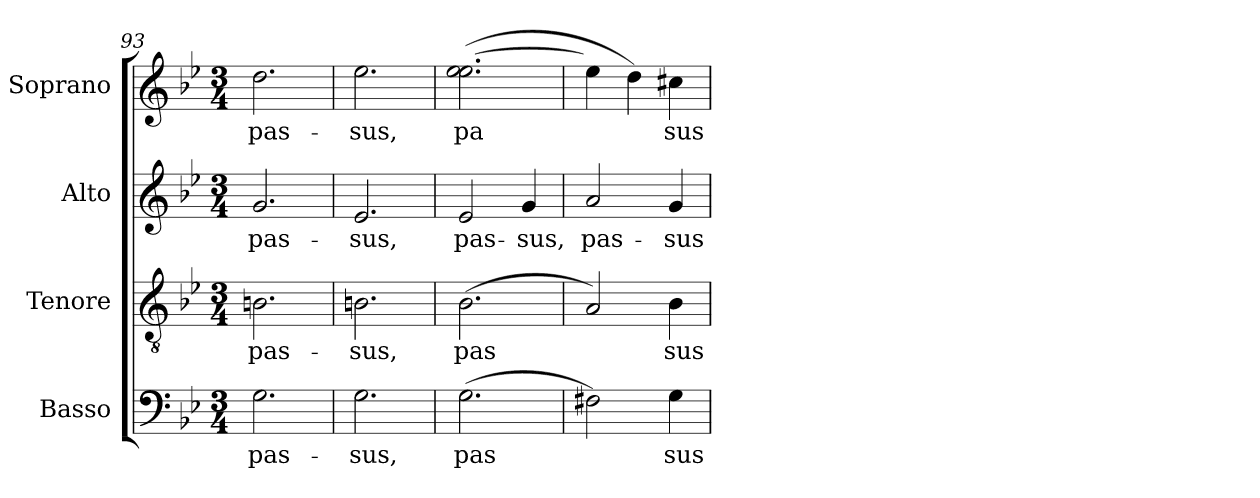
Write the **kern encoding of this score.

**kern	**text	**kern	**text	**kern	**text	**kern	**text
*part4	*part4	*part3	*part3	*part2	*part2	*part1	*part1
*staff4	*staff4	*staff3	*staff3	*staff2	*staff2	*staff1	*staff1
*I"Basso	*	*I"Tenore	*	*I"Alto	*	*I"Soprano	*
*I'B	*	*I'T	*	*I'A	*	*I'S	*
*clefF4	*	*clefGv2	*	*clefG2	*	*clefG2	*
*k[b-e-]	*	*k[b-e-]	*	*k[b-e-]	*	*k[b-e-]	*
*B-:	*	*B-:	*	*B-:	*	*B-:	*
*M3/4	*	*M3/4	*	*M3/4	*	*M3/4	*
=93	=93	=93	=93	=93	=93	=93	=93
!	!LO:LY:b:cj	!	!LO:LY:b:cj	!	!LO:LY:b:cj	!	!LO:LY:b:cj
2.G\	pas-	2.Bn\	pas-	2.g/	pas-	2.dd\	pas-
=94	=94	=94	=94	=94	=94	=94	=94
!	!LO:LY:b:cj	!	!LO:LY:b:cj	!	!LO:LY:b:cj	!	!LO:LY:b:cj
2.G\	-sus,	2.Bn\	-sus,	2.e-/	-sus,	2.ee-\	-sus,
=95	=95	=95	=95	=95	=95	=95	=95
!	!LO:LY:b:cj	!	!LO:LY:b:cj	!	!LO:LY:b:cj	!	!LO:LY:b:cj
(>2.G\	pas-	(>2.B-\	pas-	2e-/	pas-	(>2.ee-\ [>2.ee-\	pa-
!	!	!	!	!	!LO:LY:b:cj	!	!
.	.	.	.	4g/	-sus,	.	.
=96	=96	=96	=96	=96	=96	=96	=96
!	!LO:LY:b:cj	!	!LO:LY:b:cj	!	!LO:LY:b:cj	!	!LO:LY:b:cj
2F#X\)	--	2A/)	--	2a/	pas-	4ee-\]	--
!	!	!	!	!	!	!	!LO:LY:b:cj
.	.	.	.	.	.	4dd\)	--
!	!LO:LY:b:cj	!	!LO:LY:b:cj	!	!LO:LY:b:cj	!	!LO:LY:b:cj
4G\	-sus	4B-\	-sus	4g/	-sus	4cc#X\	-sus
=	=	=	=	=	=	=	=
*-	*-	*-	*-	*-	*-	*-	*-
